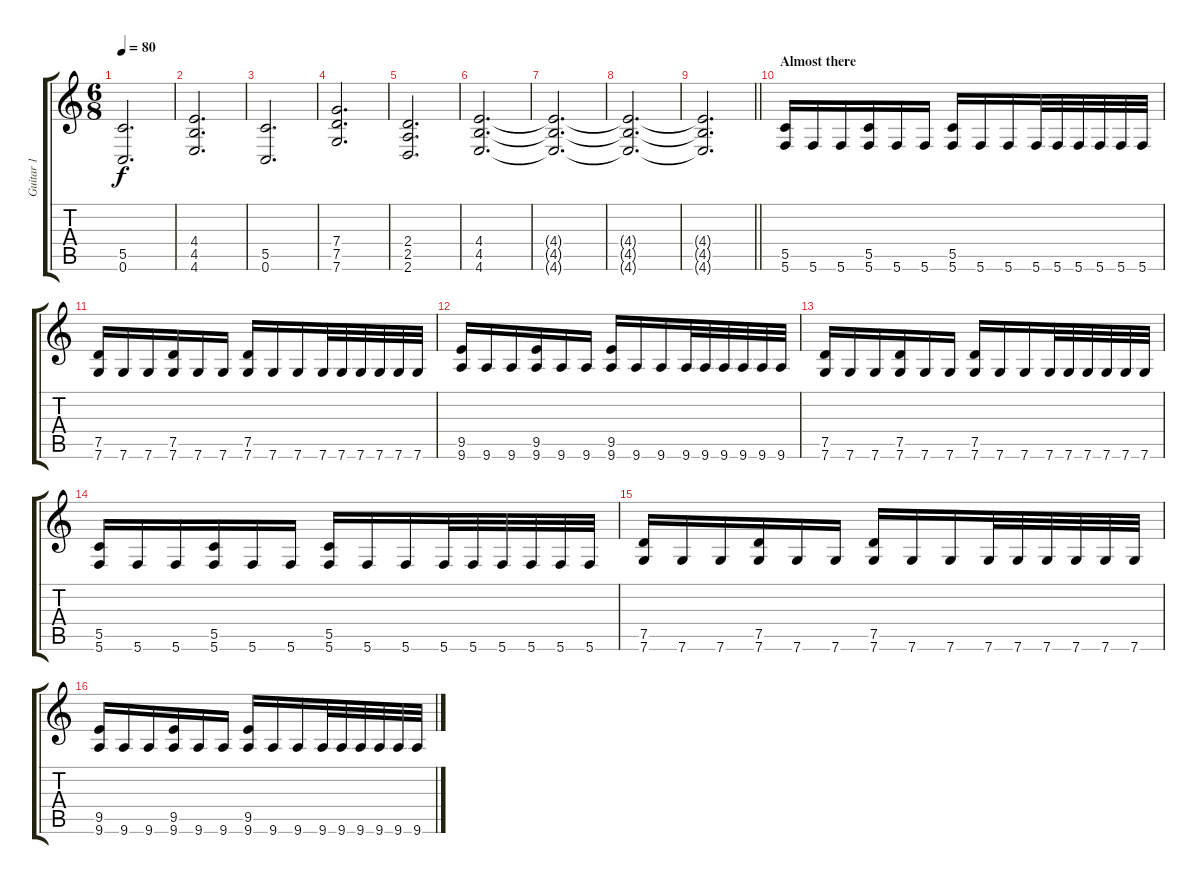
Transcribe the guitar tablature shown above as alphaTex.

\track ("Guitar 1" "Guitar 1") {instrument distortionguitar}
\staff {score tabs}
\tuning (D4 A3 F3 C3 G2 C2) {hide}
\ts (6 8)
\tempo 80
\clef g2
\ks c
(5.5 0.6).2{d dy f} |
(4.4 4.5 4.6).2{d} |
(5.5 0.6).2{d} |
(7.4 7.5 7.6).2{d} |
(2.4 2.5 2.6).2{d} |
(4.4 4.5 4.6).2{d} |
(4.4{t} 4.5{t} 4.6{t}).2{d} |
(4.4{t} 4.5{t} 4.6{t}).2{d} |
\barLineRight lightlight
(4.4{t} 4.5{t} 4.6{t}).2{d} |
\section ("" "Almost there")
(5.5 5.6).16 5.6.16 5.6.16 (5.5 5.6).16 5.6.16 5.6.16 (5.5 5.6).16 5.6.16 5.6.16 5.6.32 5.6.32 5.6.32 5.6.32 5.6.32 5.6.32 |
(7.5 7.6).16 7.6.16 7.6.16 (7.5 7.6).16 7.6.16 7.6.16 (7.5 7.6).16 7.6.16 7.6.16 7.6.32 7.6.32 7.6.32 7.6.32 7.6.32 7.6.32 |
(9.5 9.6).16 9.6.16 9.6.16 (9.5 9.6).16 9.6.16 9.6.16 (9.5 9.6).16 9.6.16 9.6.16 9.6.32 9.6.32 9.6.32 9.6.32 9.6.32 9.6.32 |
(7.5 7.6).16 7.6.16 7.6.16 (7.5 7.6).16 7.6.16 7.6.16 (7.5 7.6).16 7.6.16 7.6.16 7.6.32 7.6.32 7.6.32 7.6.32 7.6.32 7.6.32 |
(5.5 5.6).16 5.6.16 5.6.16 (5.5 5.6).16 5.6.16 5.6.16 (5.5 5.6).16 5.6.16 5.6.16 5.6.32 5.6.32 5.6.32 5.6.32 5.6.32 5.6.32 |
(7.5 7.6).16 7.6.16 7.6.16 (7.5 7.6).16 7.6.16 7.6.16 (7.5 7.6).16 7.6.16 7.6.16 7.6.32 7.6.32 7.6.32 7.6.32 7.6.32 7.6.32 |
(9.5 9.6).16 9.6.16 9.6.16 (9.5 9.6).16 9.6.16 9.6.16 (9.5 9.6).16 9.6.16 9.6.16 9.6.32 9.6.32 9.6.32 9.6.32 9.6.32 9.6.32
